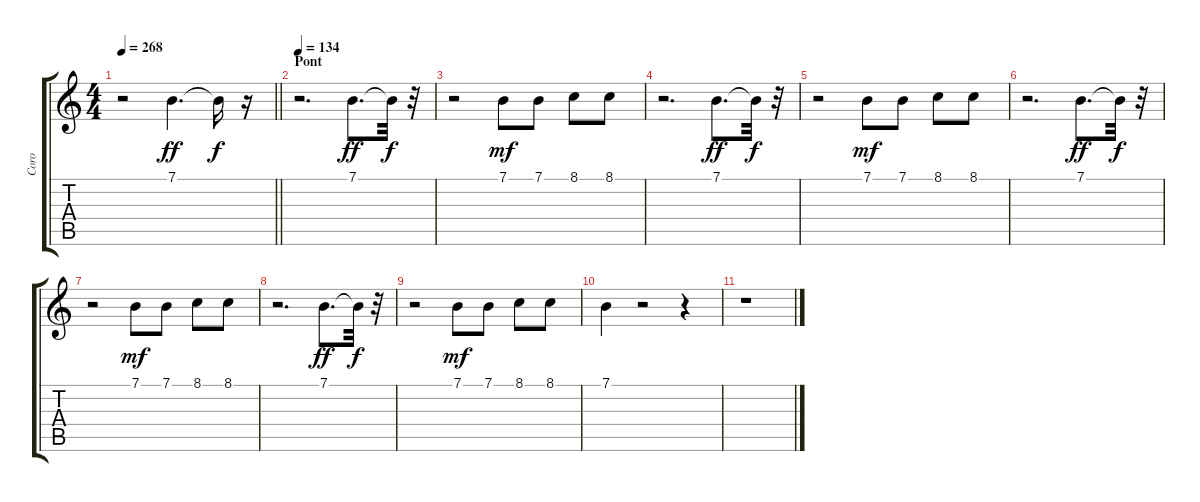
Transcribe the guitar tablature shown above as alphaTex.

\track ("Coro" "Coro") {mute instrument brasssection}
\staff {score tabs}
\tuning (E4 B3 G3 D3 A2 E2) {hide}
\ts (4 4)
\tempo 268
\clef g2
\barLineRight lightlight
\ks c
r.2{dy f} 7.1.4{d dy ff} 7.1{t}.16{dy f} r.16 |
\section ("" "Pont")
\tempo 134
r.2{d} 7.1.8{d dy ff} 7.1{t}.32{dy f} r.32 |
r.2 7.1.8{dy mf} 7.1.8 8.1.8 8.1.8 |
r.2{d} 7.1.8{d dy ff} 7.1{t}.32{dy f} r.32 |
r.2 7.1.8{dy mf} 7.1.8 8.1.8 8.1.8 |
r.2{d} 7.1.8{d dy ff} 7.1{t}.32{dy f} r.32 |
r.2 7.1.8{dy mf} 7.1.8 8.1.8 8.1.8 |
r.2{d} 7.1.8{d dy ff} 7.1{t}.32{dy f} r.32 |
r.2 7.1.8{dy mf} 7.1.8 8.1.8 8.1.8 |
7.1.4 r.2 r.4 |
r.1
